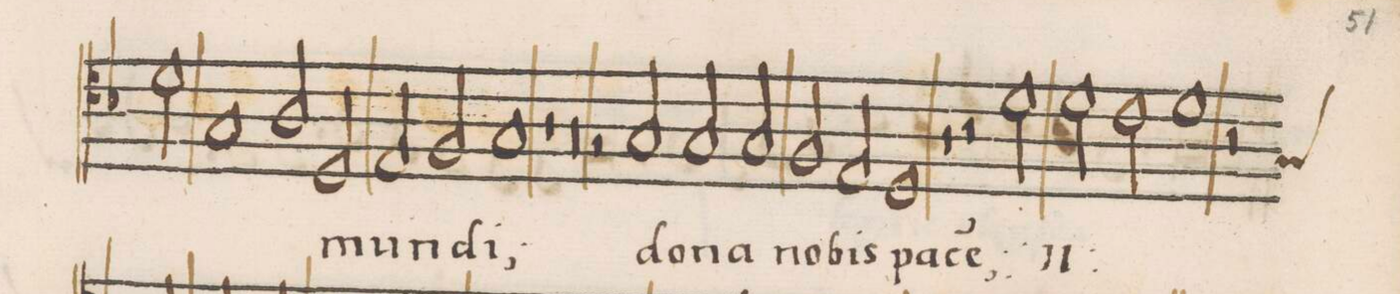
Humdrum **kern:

**kern	**text
*I"TENOR	*
*clefC4	*
*k[b-]	*
*met(C|)	*
*M2/1	*
2d\	.
1G/	-ca-
=115-	=115-
2A/	-ta
*	*Xij
2D/	mun-
2E/	.
2F/	-di;
=116-	=116-
1G/	.
1r	.
=117-	=117-
0r	.
=118-	=118-
2r	.
2G/	do-
2G/	-na
2G/	no-
=119-	=119-
2F/	-bis
2E/	pa-
1D/	-ce(m);
=120-	=120-
1r	.
2r	.
*	*ij
2d\	do-
=121-	=121-
2d\	-na
2c\	no-
*custos:G	*
1d\	-bis
*	*Xij
=122-	=122-
2r	.
*-	*-
